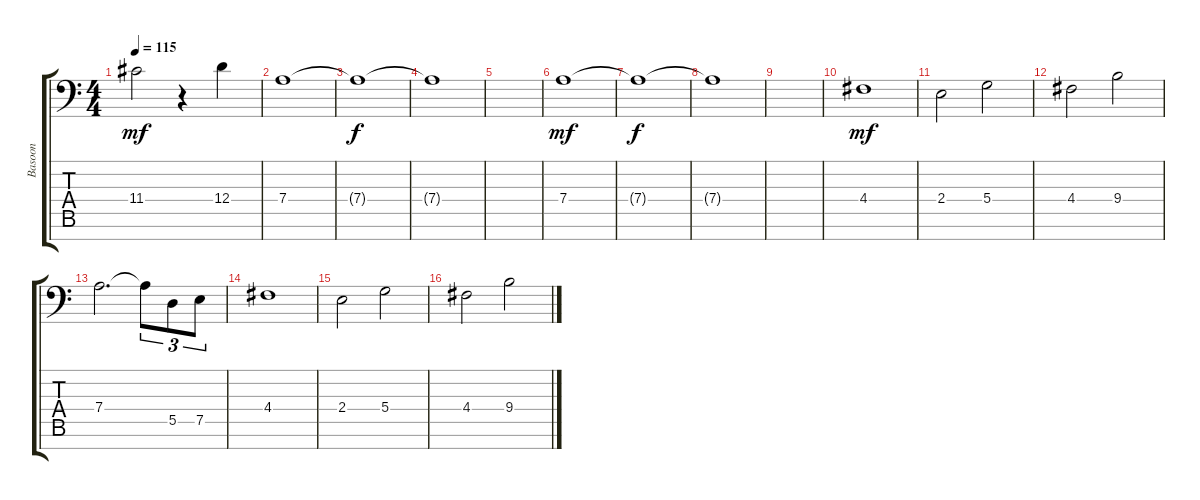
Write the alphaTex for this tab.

\track ("Basoon" "Basoon") {instrument bassoon}
\staff {score tabs}
\tuning (E4 B3 G3 D3 A2 E2 C-1) {hide}
\ts (4 4)
\tempo 115
\clef f4
\ks c
11.4.2{dy mf} r.4 12.4.4 |
7.4.1{volume 0} |
7.4{t}.1{dy f} |
7.4{t}.1 |
|
7.4.1{dy mf volume 0} |
7.4{t}.1{dy f} |
7.4{t}.1 |
|
4.4.1{dy mf volume 14 balance 8} |
2.4.2 5.4.2 |
4.4.2 9.4.2 |
7.4.2{d} 7.4{t}.8{tu (3 2)} 5.5.8{tu (3 2)} 7.5.8{tu (3 2)} |
4.4.1 |
2.4.2 5.4.2 |
4.4.2 9.4.2
